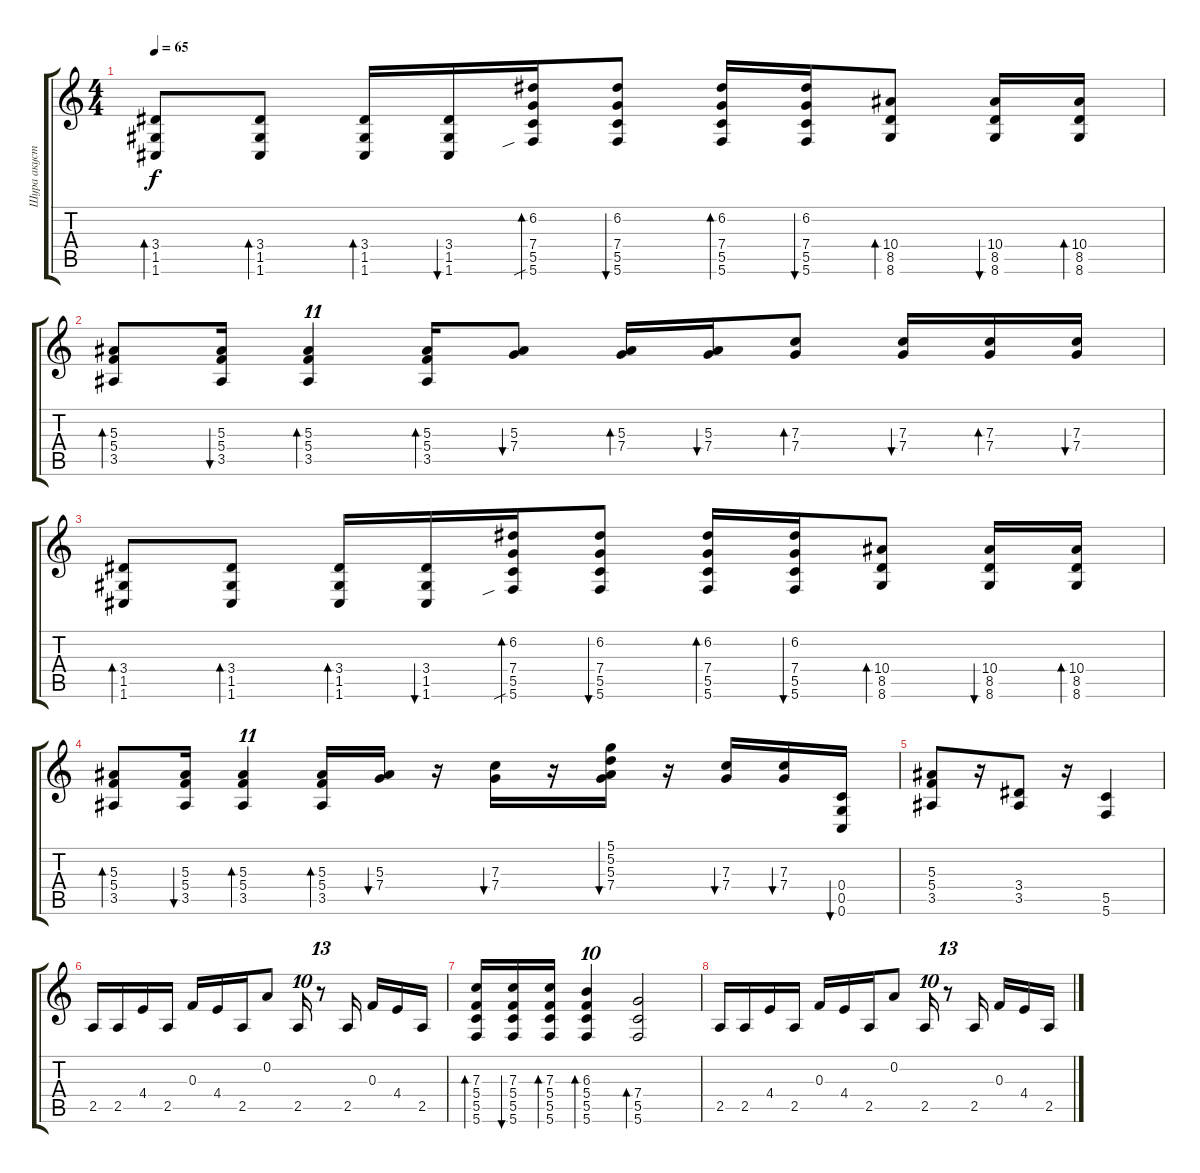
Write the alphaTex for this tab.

\track ("Шура акустика" "Шура акуст") {instrument acousticguitarsteel}
\staff {score tabs}
\tuning (D4 A3 F3 C3 G2 C2) {hide}
\ts (4 4)
\tempo 65
\clef g2
\ks c
(3.4 1.5 1.6).8{bd 30 dy f} (3.4 1.5 1.6).8{bd 30} (3.4 1.5 1.6).16{bd 30} (3.4 1.5 1.6).16{bu 30} (6.2 7.4 5.5 5.6{sib}).16{bd 30} (6.2 7.4 5.5 5.6).8{bu 30} (6.2 7.4 5.5 5.6).16{bd 30} (6.2 7.4 5.5 5.6).16{bu 30} (10.4 8.5 8.6).8{bd 30} (10.4 8.5 8.6).16{bu 30} (10.4 8.5 8.6).16{bd 30} |
(5.3 5.4 3.5).8{bd 30} (5.3 5.4 3.5).16{bu 30} (5.3 5.4 3.5).4{tu (11 8) bd 30} (5.3 5.4 3.5).16{bd 30} (5.3 7.4).8{bu 30} (5.3 7.4).16{bd 30} (5.3 7.4).16{bu 30} (7.3 7.4).8{bd 30} (7.3 7.4).16{bu 30} (7.3 7.4).16{bd 30} (7.3 7.4).16{bu 30} |
(3.4 1.5 1.6).8{bd 30} (3.4 1.5 1.6).8{bd 30} (3.4 1.5 1.6).16{bd 30} (3.4 1.5 1.6).16{bu 30} (6.2 7.4 5.5 5.6{sib}).16{bd 30} (6.2 7.4 5.5 5.6).8{bu 30} (6.2 7.4 5.5 5.6).16{bd 30} (6.2 7.4 5.5 5.6).16{bu 30} (10.4 8.5 8.6).8{bd 30} (10.4 8.5 8.6).16{bu 30} (10.4 8.5 8.6).16{bd 30} |
(5.3 5.4 3.5).8{bd 30} (5.3 5.4 3.5).16{bu 30} (5.3 5.4 3.5).4{tu (11 8) bd 30} (5.3 5.4 3.5).16{bd 30} (5.3 7.4).16{bu 30} r.16 (7.3 7.4).16{bu 30} r.16 (5.1 5.2 5.3 7.4).16{bu 30} r.16 (7.3 7.4).16{bu 30} (7.3 7.4).16{bu 30} (0.4 0.5 0.6).16{bu 30} |
(5.3 5.4 3.5).8 r.16 (3.4 3.5).8 r.16 (5.5 5.6).4 |
2.5.16 2.5.16 4.4.16 2.5.16 0.3.16 4.4.16 2.5.16 0.2.8 2.5.16{tu (10 8)} r.8{tu (13 8)} 2.5.16 0.3.16 4.4.16 2.5.16 |
(7.3 5.4 5.5 5.6).16{bd 60} (7.3 5.4 5.5 5.6).16{bu 60} (7.3 5.4 5.5 5.6).16{bd 60} (6.3 5.4 5.5 5.6).4{tu (10 8) bd 60} (7.4 5.5 5.6).2{bd 120} |
2.5.16 2.5.16 4.4.16 2.5.16 0.3.16 4.4.16 2.5.16 0.2.8 2.5.16{tu (10 8)} r.8{tu (13 8)} 2.5.16 0.3.16 4.4.16 2.5.16
